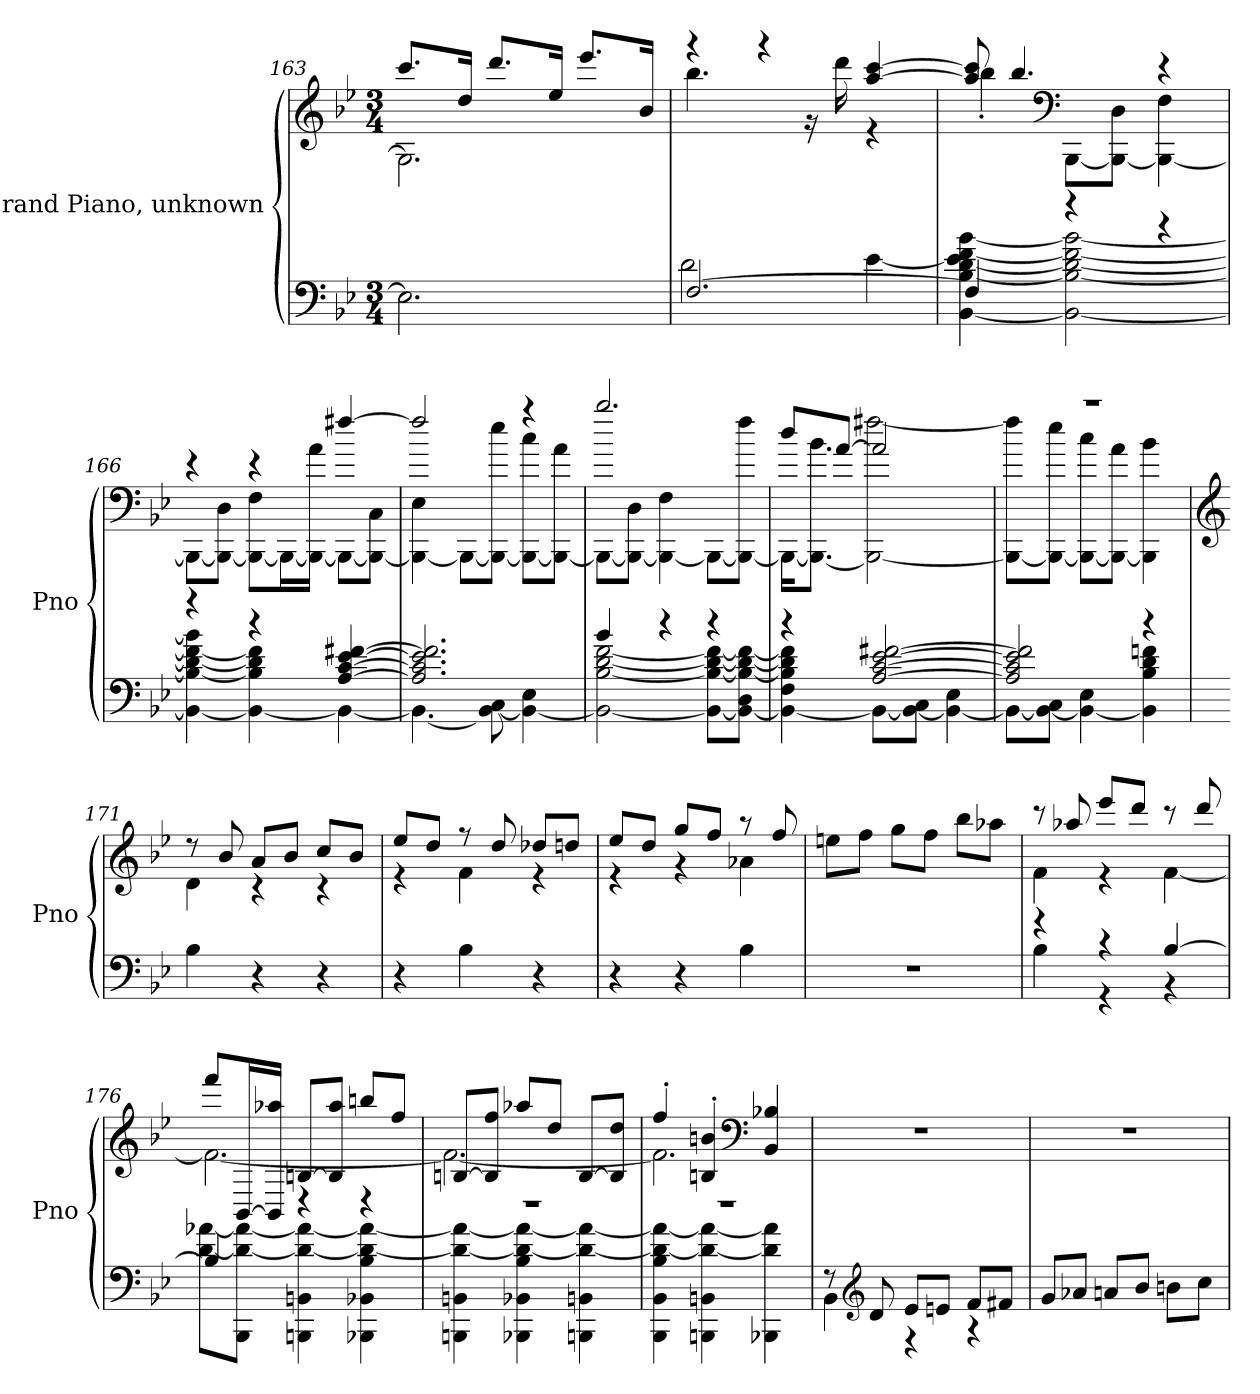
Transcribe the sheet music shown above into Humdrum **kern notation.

**kern	**kern
*part1	*part1
*staff2	*staff1
*I"Grand Piano, unknown	*
*I'Pno	*
*clefF4	*clefG2
*k[b-e-]	*k[b-e-]
*M3/4	*M3/4
=163	=163
*	*^
2.E-\]	8.ccc/L	2.G\]
.	16dd/Jk	.
.	8.ddd/L	.
.	16ee-/Jk	.
.	8.eee-/L	.
.	16b-/Jk	.
=164	=164	=164
*^	*	*
[2.F/	2d\	4r	4.bb-\
.	.	4r	.
.	.	.	16r
.	.	.	16ddd\
.	[4e-\	[4aa/ [4ccc/	4r
=165	=165	=165	=165
4F/]	[4BB-\ [4B-\ [4d\ 4e-\] [4f\ [4b-\	8aa/] 8ccc/]	4bb-'\
.	.	4.bb-/	.
*	*	*clefF4	*
4r	2BB-\_ 2B-\_ 2d\_ 2f\_ 2b-\_	.	[8BBB-\L
.	.	.	8BBB-\_ 8D\J
4r	.	4r	4BBB-\_ 4F\
=166	=166	=166	=166
4r	4BB-\_ 4B-\_ 4d\_ 4f\_ 4b-\]	4r	8BBB-\L_
.	.	.	8BBB-\_ 8D\J
4r	4BB-\_ 4B-\] 4d\] 4f\]	4r	8BBB-\_ 8F\L
.	.	.	16BBB-\L_
.	.	.	16BBB-\_ 16a\JJ
[4A/ [4c/ [4e-/ [4f#X/	4BB-\_	[4ff#X/	8BBB-\L_
.	.	.	8BBB-\_ 8C\J
!!LO:LB:g=z	!!
=167	=167	=167	=167
2.A/] 2.c/] 2.e-/] 2.f#/]	4.BB-\_	2ff#/]	4BBB-\_ 4E-\
.	.	.	8BBB-\L_
.	8BB-\_ 8C\	.	8BBB-\_ 8ee-\J
.	4BB-\_ 4E-\	4r	8BBB-\_ 8cc\L
.	.	.	8BBB-\_ 8a\J
=168	=168	=168	=168
4b-/	2BB-\_ [2B-\ [2d\ [2f\	2.bb-/	8BBB-\L_
.	.	.	8BBB-\_ 8D\J
4r	.	.	4BBB-\_ 4F\
4r	8BB-\_ 8B-\_ 8d\_ 8f\_L	.	8BBB-\L_
.	8BB-\_ 8D\ 8B-\_ 8d\_ 8f\_J	.	8BBB-\_ 8ff\J
=169	=169	=169	=169
4r	4BB-\_ 4F\ 4B-\] 4d\] 4f\]	8dd/L	16BBB-\KL_
.	.	.	8.BBB-\_ 8.b-\J
.	.	[8a/J	.
[2A/ [2c/ [2e-/ [2f#X/	8BB-\L_	2a/]	2BBB-\_ [2ff#X\
.	8BB-\_ 8C\J	.	.
.	4BB-\_ 4E-\	.	.
=170	=170	=170	=170
2A/] 2c/] 2e-/] 2f#/]	8BB-\L_	2.r	8BBB-\_ 8ff#\]L
.	8BB-\_ 8C\J	.	8BBB-\_ 8ee-\J
.	4BB-\_ 4E-\	.	8BBB-\_ 8cc\L
.	.	.	8BBB-\_ 8a\J
4r	4BB-\] 4B-\ 4d\ 4fn\	.	4BBB-\] 4b-\
*v	*v	*	*
=171	=171	=171
*	*clefG2	*
4B-\	8r	4d\
.	8b-/	.
4r	8a/L	4r
.	8b-/J	.
4r	8cc/L	4r
.	8b-/J	.
!!LO:PB:g=z	!!
=172	=172	=172
4r	8ee-/L	4r
.	8dd/J	.
4B-\	8r	4f\
.	8dd/	.
4r	8dd-X/L	4r
.	8ddn/J	.
=173	=173	=173
4r	8ee-/L	4r
.	8dd/J	.
4r	8gg/L	4r
.	8ff/J	.
4B-\	8r	4a-X\
.	8ff/	.
*	*v	*v
=174	=174
2.r	8een\L
.	8ff\J
.	8gg\L
.	8ff\J
.	8bb-\L
.	8aa-X\J
=175	=175
*^	*^
4r	4B-\	8r	4f\
.	.	8aa-X/	.
4r	4r	8eee-/L	4r
.	.	8ddd/J	.
[4B-/	4r	8r	[4f\
.	.	8ddd/	.
=176	=176	=176	=176
4B-/]	[8d\ [8a-X\L	8fff/L	2.f\_
.	8BBB-\ 8d\_ 8a-\_J	[16BB-/L	.
.	.	16BB-/] 16aa-X/JJ	.
4r	4BBBn\ 4BBn\ 4d\_ 4a-\_	[8Bn/L	.
.	.	8B/] 8aa-/J	.
4r	4BBB-X\ 4BB-X\ 4B-\ 4d\_ 4a-\_	8bbn/L	.
.	.	8ff/J	.
!!LO:LB:g=z	!!
=177	=177	=177	=177
2.r	4BBBn\ 4BBn\ 4d\_ 4a-\_	[8Bn/L	2.f\_
.	.	8B/] 8ff/J	.
.	4BBB-X\ 4BB-X\ 4B-\ 4d\_ 4a-\_	8aa-X/L	.
.	.	8dd/J	.
.	4BBBn\ 4BBn\ 4d\_ 4a-\_	[8B/L	.
.	.	8B/] 8dd/J	.
=178	=178	=178	=178
2.r	4BBB-\ 4BB-\ 4B-\ 4d\_ 4a-\_	4ff'/	2.f\]
.	4BBBn\ 4BBn\ 4d\_ 4a-\_	4Bn/' 4bn/'	.
*	*	*clefF4	*
.	4BBB-X\ 4d\] 4a-\]	4BB-/ 4B-X/	.
*	*	*v	*v
=179	=179	=179
8r	4BB-\	2.r
*clefG2	*	*
8d/	.	.
8e-/L	4r	.
8en/J	.	.
8f/L	4r	.
8f#X/J	.	.
*v	*v	*
=180	=180
8g/L	2.r
8a-X/J	.
8an/L	.
8b-/J	.
8bn\L	.
8cc\J	.
=	=
*-	*-
